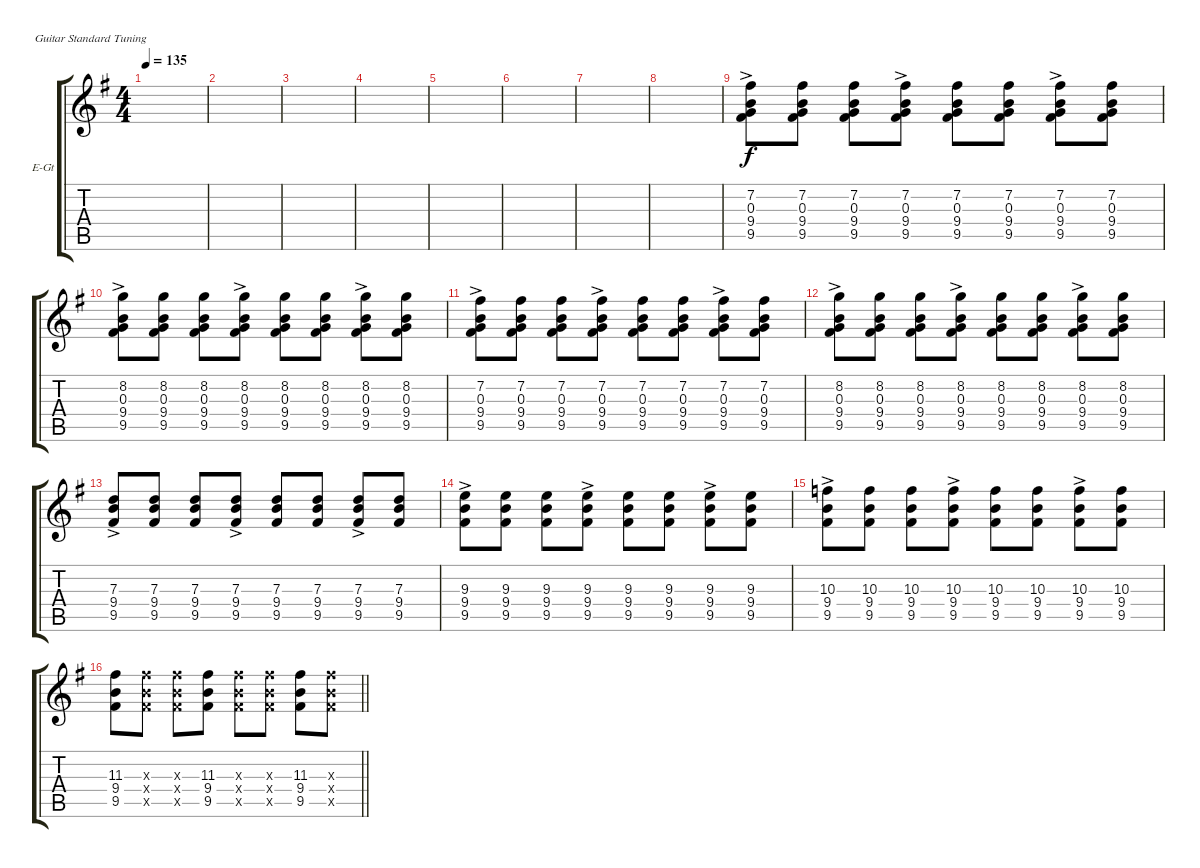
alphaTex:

\bracketExtendMode groupsimilarinstruments
\firstSystemTrackNameOrientation horizontal
\otherSystemsTrackNameOrientation horizontal
\track ("guitar clean (Artur Potemkin)" "E-Gt") {instrument electricguitarclean}
\staff {score tabs}
\tuning (E4 B3 G3 D3 A2 E2)
\ts (4 4)
\tempo 135
\clef g2
\scale
0.333333
\ks eminor
|
\scale
0.333333 |
\scale
0.333333 |
\scale
0.333333 |
\scale
0.333333 |
\scale
0.333333 |
\scale
0.333333 |
\scale
0.333333 |
\scale
0.333333 (7.2{ac} 0.3{ac} 9.4{ac} 9.5{ac}).8 (7.2 0.3 9.4 9.5).8 (7.2 0.3 9.4 9.5).8 (7.2{ac} 0.3{ac} 9.4{ac} 9.5{ac}).8 (7.2 0.3 9.4 9.5).8 (7.2 0.3 9.4 9.5).8 (7.2{ac} 0.3{ac} 9.4{ac} 9.5{ac}).8 (7.2 0.3 9.4 9.5).8 |
\scale
0.333333 (8.2{ac} 0.3{ac} 9.4{ac} 9.5{ac}).8 (8.2 0.3 9.4 9.5).8 (8.2 0.3 9.4 9.5).8 (8.2{ac} 0.3{ac} 9.4{ac} 9.5{ac}).8 (8.2 0.3 9.4 9.5).8 (8.2 0.3 9.4 9.5).8 (8.2{ac} 0.3{ac} 9.4{ac} 9.5{ac}).8 (8.2 0.3 9.4 9.5).8 |
\scale
0.333333 (7.2{ac} 0.3{ac} 9.4{ac} 9.5{ac}).8 (7.2 0.3 9.4 9.5).8 (7.2 0.3 9.4 9.5).8 (7.2{ac} 0.3{ac} 9.4{ac} 9.5{ac}).8 (7.2 0.3 9.4 9.5).8 (7.2 0.3 9.4 9.5).8 (7.2{ac} 0.3{ac} 9.4{ac} 9.5).8 (7.2 0.3 9.4 9.5).8 |
\scale
0.333333 (8.2{ac} 0.3{ac} 9.4{ac} 9.5{ac}).8 (8.2 0.3 9.4 9.5).8 (8.2 0.3 9.4 9.5).8 (8.2{ac} 0.3{ac} 9.4{ac} 9.5{ac}).8 (8.2 0.3 9.4 9.5).8 (8.2 0.3 9.4 9.5).8 (8.2{ac} 0.3{ac} 9.4{ac} 9.5{ac}).8 (9.5 9.4 0.3 8.2).8 |
\scale
0.333333 (7.3{ac} 9.4{ac} 9.5{ac}).8 (7.3 9.4 9.5).8 (7.3 9.4 9.5).8 (7.3{ac} 9.4{ac} 9.5{ac}).8 (7.3 9.4 9.5).8 (7.3 9.4 9.5).8 (7.3{ac} 9.4{ac} 9.5{ac}).8 (7.3 9.4 9.5).8 |
\scale
0.333333 (9.3{ac} 9.4{ac} 9.5{ac}).8 (9.3 9.4 9.5).8 (9.3 9.4 9.5).8 (9.3{ac} 9.4{ac} 9.5{ac}).8 (9.3 9.4 9.5).8 (9.3 9.4 9.5).8 (9.3{ac} 9.4{ac} 9.5{ac}).8 (9.3 9.4 9.5).8 |
\scale
0.333333 (10.3{ac} 9.4{ac} 9.5{ac}).8 (10.3 9.4 9.5).8 (10.3 9.4 9.5).8 (10.3{ac} 9.4{ac} 9.5{ac}).8 (10.3 9.4 9.5).8 (10.3 9.4 9.5).8 (10.3{ac} 9.4{ac} 9.5{ac}).8 (10.3 9.4 9.5).8 |
\scale
0.333333
\barLineRight lightlight
(11.3 9.4 9.5).8 (11.3{x} 9.4{x} 9.5{x}).8 (11.3{x} 9.4{x} 9.5{x}).8 (11.3 9.4 9.5).8 (11.3{x} 9.4{x} 9.5{x}).8 (11.3{x} 9.4{x} 9.5{x}).8 (11.3 9.4 9.5).8 (11.3{x} 9.4{x} 9.5{x}).8
